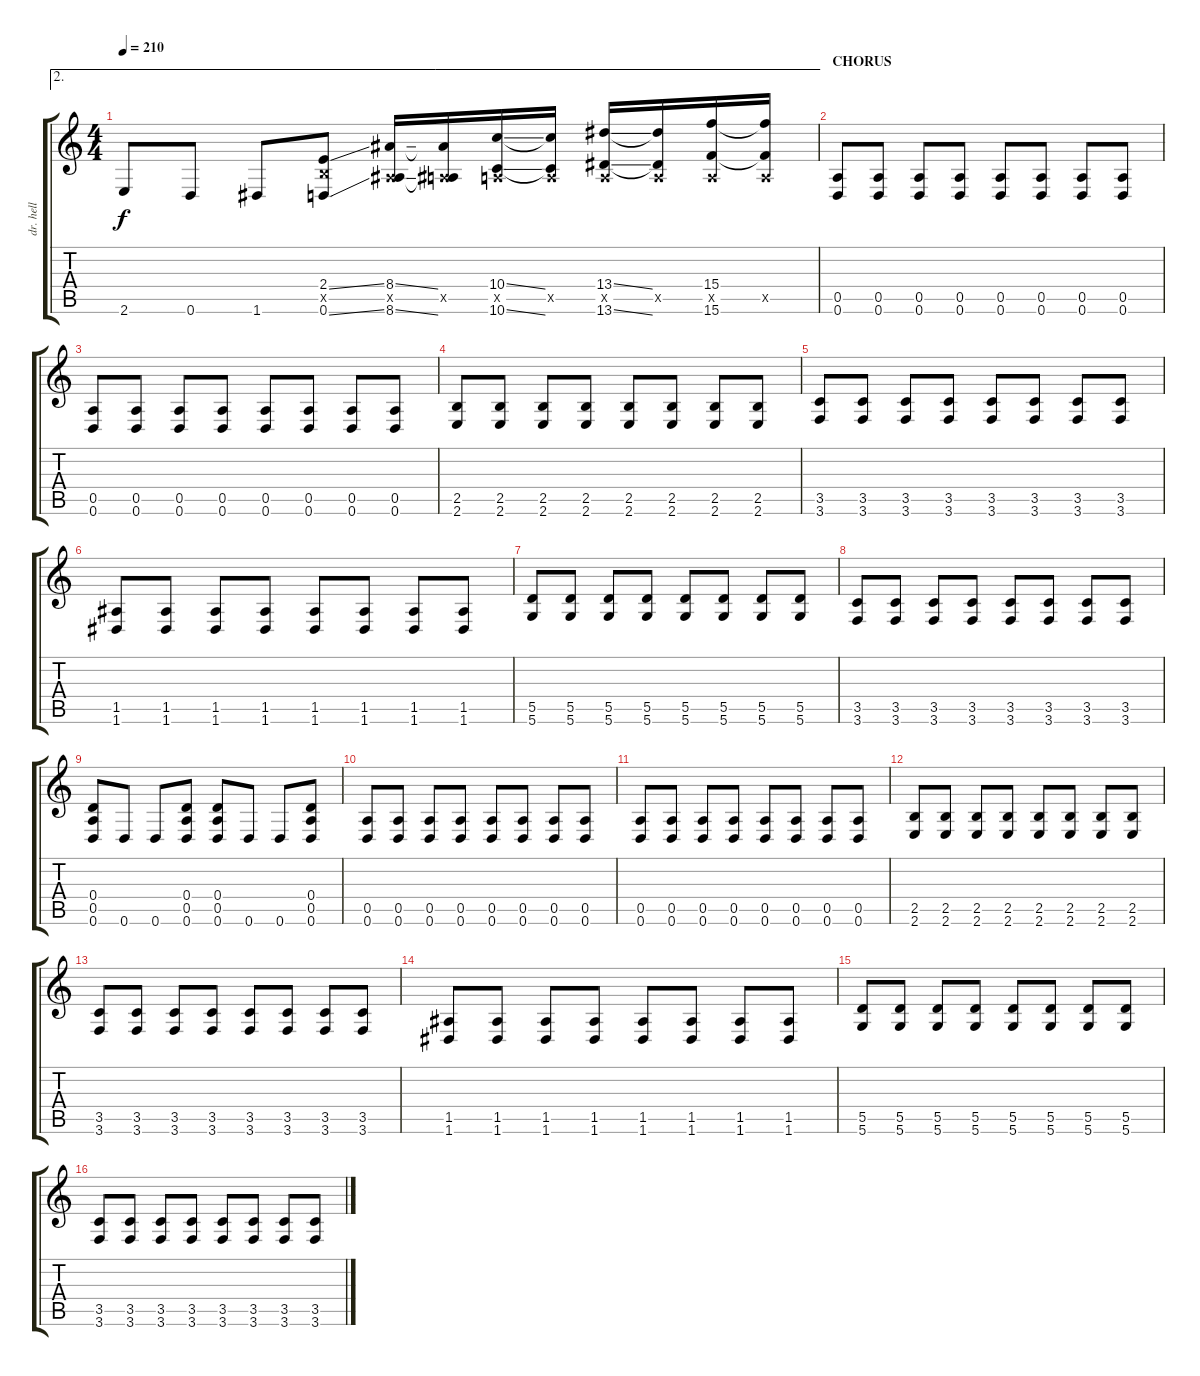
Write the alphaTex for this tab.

\track ("dr. hell" "dr. hell") {instrument distortionguitar}
\staff {score tabs}
\tuning (E4 B3 G3 D3 A2 D2) {hide}
\ae 2
\ts (4 4)
\tempo 210
\clef g2
\ks c
2.6{t}.8{dy f} 0.6.8 1.6.8 (2.4{ss} 2.5{x} 0.6{ss}).8 (8.4{ss} 0.5{x} 8.6{ss}).16 (8.4{t} 0.5{x} 8.6{t}).16 (10.4{ss} 0.5{x} 10.6{ss}).16 (10.4{t} 0.5{x} 10.6{t}).16 (13.4{ss} 0.5{x} 13.6{ss}).16 (13.4{t} 0.5{x} 13.6{t}).16 (15.4 0.5{x} 15.6).16 (15.4{t} 0.5{x} 15.6{t}).16 |
\section ("" "CHORUS")
(0.5 0.6).8 (0.5 0.6).8 (0.5 0.6).8 (0.5 0.6).8 (0.5 0.6).8 (0.5 0.6).8 (0.5 0.6).8 (0.5 0.6).8 |
(0.5 0.6).8 (0.5 0.6).8 (0.5 0.6).8 (0.5 0.6).8 (0.5 0.6).8 (0.5 0.6).8 (0.5 0.6).8 (0.5 0.6).8 |
(2.5 2.6).8 (2.5 2.6).8 (2.5 2.6).8 (2.5 2.6).8 (2.5 2.6).8 (2.5 2.6).8 (2.5 2.6).8 (2.5 2.6).8 |
(3.5 3.6).8 (3.5 3.6).8 (3.5 3.6).8 (3.5 3.6).8 (3.5 3.6).8 (3.5 3.6).8 (3.5 3.6).8 (3.5 3.6).8 |
(1.5 1.6).8 (1.5 1.6).8 (1.5 1.6).8 (1.5 1.6).8 (1.5 1.6).8 (1.5 1.6).8 (1.5 1.6).8 (1.5 1.6).8 |
(5.5 5.6).8 (5.5 5.6).8 (5.5 5.6).8 (5.5 5.6).8 (5.5 5.6).8 (5.5 5.6).8 (5.5 5.6).8 (5.5 5.6).8 |
(3.5 3.6).8 (3.5 3.6).8 (3.5 3.6).8 (3.5 3.6).8 (3.5 3.6).8 (3.5 3.6).8 (3.5 3.6).8 (3.5 3.6).8 |
(0.4 0.5 0.6).8 0.6.8 0.6.8 (0.4 0.5 0.6).8 (0.4 0.5 0.6).8 0.6.8 0.6.8 (0.4 0.5 0.6).8 |
(0.5 0.6).8 (0.5 0.6).8 (0.5 0.6).8 (0.5 0.6).8 (0.5 0.6).8 (0.5 0.6).8 (0.5 0.6).8 (0.5 0.6).8 |
(0.5 0.6).8 (0.5 0.6).8 (0.5 0.6).8 (0.5 0.6).8 (0.5 0.6).8 (0.5 0.6).8 (0.5 0.6).8 (0.5 0.6).8 |
(2.5 2.6).8 (2.5 2.6).8 (2.5 2.6).8 (2.5 2.6).8 (2.5 2.6).8 (2.5 2.6).8 (2.5 2.6).8 (2.5 2.6).8 |
(3.5 3.6).8 (3.5 3.6).8 (3.5 3.6).8 (3.5 3.6).8 (3.5 3.6).8 (3.5 3.6).8 (3.5 3.6).8 (3.5 3.6).8 |
(1.5 1.6).8 (1.5 1.6).8 (1.5 1.6).8 (1.5 1.6).8 (1.5 1.6).8 (1.5 1.6).8 (1.5 1.6).8 (1.5 1.6).8 |
(5.5 5.6).8 (5.5 5.6).8 (5.5 5.6).8 (5.5 5.6).8 (5.5 5.6).8 (5.5 5.6).8 (5.5 5.6).8 (5.5 5.6).8 |
(3.5 3.6).8 (3.5 3.6).8 (3.5 3.6).8 (3.5 3.6).8 (3.5 3.6).8 (3.5 3.6).8 (3.5 3.6).8 (3.5 3.6).8
